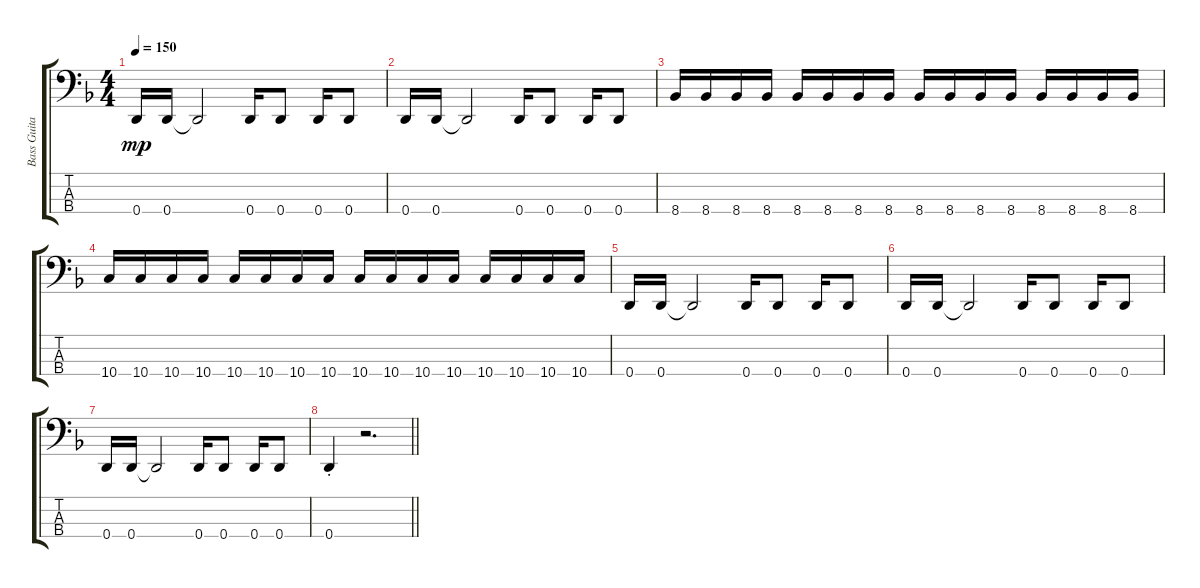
\track ("Bass Guitar" "Bass Guita") {instrument electricbassfinger}
\staff {score tabs}
\tuning (G2 D2 A1 D1) {hide}
\ts (4 4)
\tempo 150
\clef f4
\ks f
0.4.16{dy mp} 0.4.16 0.4{t}.2 0.4.16 0.4.8 0.4.16 0.4.8 |
0.4.16 0.4.16 0.4{t}.2 0.4.16 0.4.8 0.4.16 0.4.8 |
8.4.16 8.4.16 8.4.16 8.4.16 8.4.16 8.4.16 8.4.16 8.4.16 8.4.16 8.4.16 8.4.16 8.4.16 8.4.16 8.4.16 8.4.16 8.4.16 |
10.4.16 10.4.16 10.4.16 10.4.16 10.4.16 10.4.16 10.4.16 10.4.16 10.4.16 10.4.16 10.4.16 10.4.16 10.4.16 10.4.16 10.4.16 10.4.16 |
0.4.16 0.4.16 0.4{t}.2 0.4.16 0.4.8 0.4.16 0.4.8 |
0.4.16 0.4.16 0.4{t}.2 0.4.16 0.4.8 0.4.16 0.4.8 |
0.4.16 0.4.16 0.4{t}.2 0.4.16 0.4.8 0.4.16 0.4.8 |
\barLineRight lightlight
0.4{st}.4 r.2{d}
